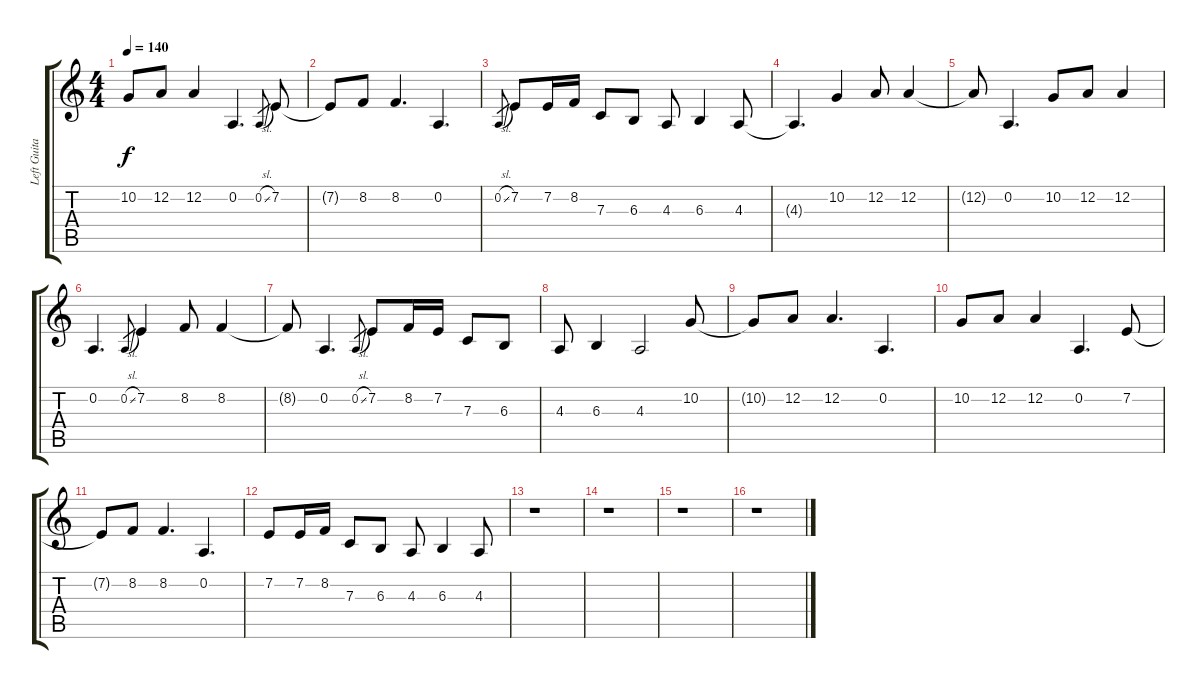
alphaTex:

\track ("Left Guitar / Keys" "Left Guita") {instrument electricpiano1}
\staff {score tabs}
\tuning (D4 A3 F3 C3 G2 C2) {hide}
\ts (4 4)
\tempo 140
\clef g2
\ks c
10.2.8{dy f} 12.2.8 12.2.4 0.2.4{d} 0.2{sl}.8{gr} 7.2.8 |
7.2{t}.8 8.2.8 8.2.4{d} 0.2.4{d} |
0.2{sl}.8{gr} 7.2.8 7.2.16 8.2.16 7.3.8 6.3.8 4.3.8 6.3.4 4.3.8 |
4.3{t}.4{d} 10.2.4 12.2.8 12.2.4 |
12.2{t}.8 0.2.4{d} 10.2.8 12.2.8 12.2.4 |
0.2.4{d} 0.2{sl}.8{gr} 7.2.4 8.2.8 8.2.4 |
8.2{t}.8 0.2.4{d} 0.2{sl}.8{gr} 7.2.8 8.2.16 7.2.16 7.3.8 6.3.8 |
4.3.8 6.3.4 4.3.2 10.2.8 |
10.2{t}.8 12.2.8 12.2.4{d} 0.2.4{d} |
10.2.8 12.2.8 12.2.4 0.2.4{d} 7.2.8 |
7.2{t}.8 8.2.8 8.2.4{d} 0.2.4{d} |
7.2.8 7.2.16 8.2.16 7.3.8 6.3.8 4.3.8 6.3.4 4.3.8 |
r.1 |
\section ("" "")
r.1 |
\section ("" "")
r.1 |
r.1
